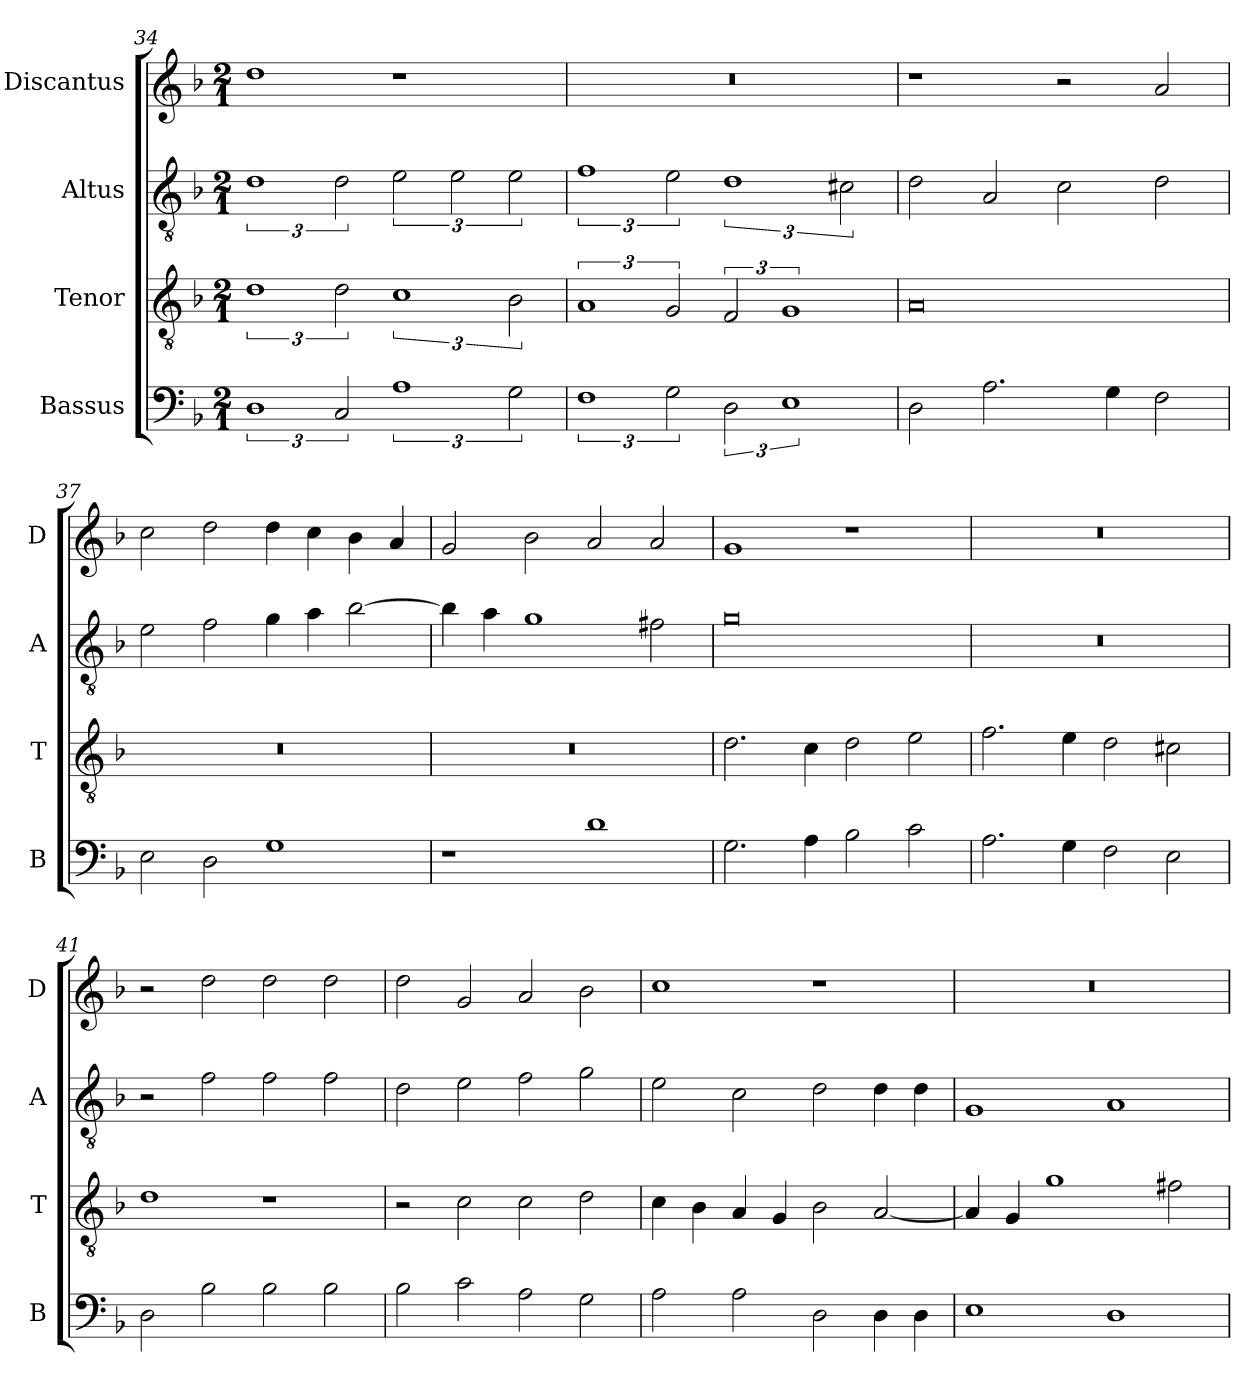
**kern	**kern	**kern	**kern
*part4	*part3	*part2	*part1
*staff4	*staff3	*staff2	*staff1
*I"Bassus	*I"Tenor	*I"Altus	*I"Discantus
*I'B	*I'T	*I'A	*I'D
*clefF4	*clefGv2	*clefGv2	*clefG2
*k[b-]	*k[b-]	*k[b-]	*k[b-]
*M2/1	*M2/1	*M2/1	*M2/1
=34	=34	=34	=34
3%2D	3%2d	3%2d	1dd
3C/	3d\	3d\	.
3%2A	3%2c	3e\	1r
.	.	3e\	.
3G\	3B-\	3e\	.
=35	=35	=35	=35
3%2F	3%2A	3%2f	0r
3G\	3G/	3e\	.
3D\	3F/	3%2d	.
3%2E	3%2G	.	.
.	.	3c#X\	.
=36	=36	=36	=36
2D\	0A	2d\	1r
2.A\	.	2A/	.
.	.	2c\	2r
4G\	.	.	.
2F\	.	2d\	2a/
=37	=37	=37	=37
2E\	0r	2e\	2cc\
2D\	.	2f\	2dd\
1G	.	4g\	4dd\
.	.	4a\	4cc\
.	.	[2b-\	4b-\
.	.	.	4a/
=38	=38	=38	=38
1r	0r	4b-\]	2g/
.	.	4a\	.
.	.	1g	2b-\
1d	.	.	2a/
.	.	2f#X\	2a/
=39	=39	=39	=39
2.G\	2.d\	0g	1g
4A\	4c\	.	.
2B-\	2d\	.	1r
2c\	2e\	.	.
=40	=40	=40	=40
2.A\	2.f\	0r	0r
4G\	4e\	.	.
2F\	2d\	.	.
2E\	2c#X\	.	.
=41	=41	=41	=41
2D\	1d	2r	2r
2B-\	.	2f\	2dd\
2B-\	1r	2f\	2dd\
2B-\	.	2f\	2dd\
=42	=42	=42	=42
2B-\	2r	2d\	2dd\
2c\	2c\	2e\	2g/
2A\	2c\	2f\	2a/
2G\	2d\	2g\	2b-\
=43	=43	=43	=43
2A\	4c\	2e\	1cc
.	4B-\	.	.
2A\	4A/	2c\	.
.	4G/	.	.
2D\	2B-\	2d\	1r
4D\	[2A/	4d\	.
4D\	.	4d\	.
=44	=44	=44	=44
1E	4A/]	1G	0r
.	4G/	.	.
.	1g	.	.
1D	.	1A	.
.	2f#X\	.	.
=	=	=	=
*-	*-	*-	*-
